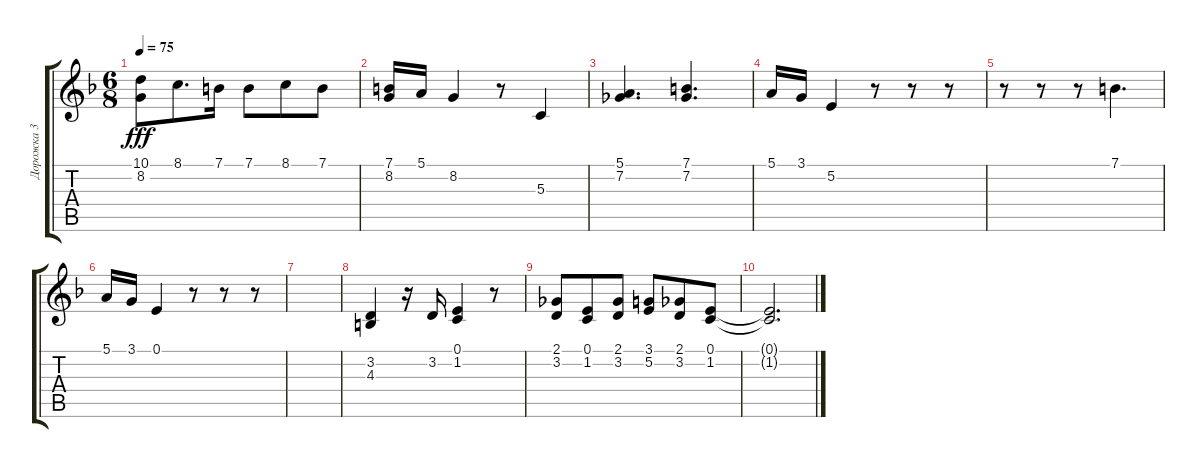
\track ("Дорожка 3" "Дорожка 3") {instrument viola}
\staff {score tabs}
\tuning (E4 B3 G3 D3 A2 E2) {hide}
\ts (6 8)
\tempo 75
\clef g2
\ks dminor
(10.1 8.2).8{dy fff} 8.1.8{d} 7.1.16 7.1.8 8.1.8 7.1.8 |
(7.1 8.2).16 5.1.16 8.2.4 r.8 5.3.4 |
(5.1 7.2).4{d} (7.1 7.2).4{d} |
5.1.16 3.1.16 5.2.4 r.8 r.8 r.8 |
r.8 r.8 r.8 7.1.4{d} |
5.1.16 3.1.16 0.1.4 r.8 r.8 r.8 |
|
(3.2 4.3).4 r.16 3.2.16 (0.1 1.2).4 r.8 |
(2.1 3.2).8 (0.1 1.2).8 (2.1 3.2).8 (3.1 5.2).8 (2.1 3.2).8 (0.1 1.2).8 |
(0.1{t} 1.2{t}).2{d}
